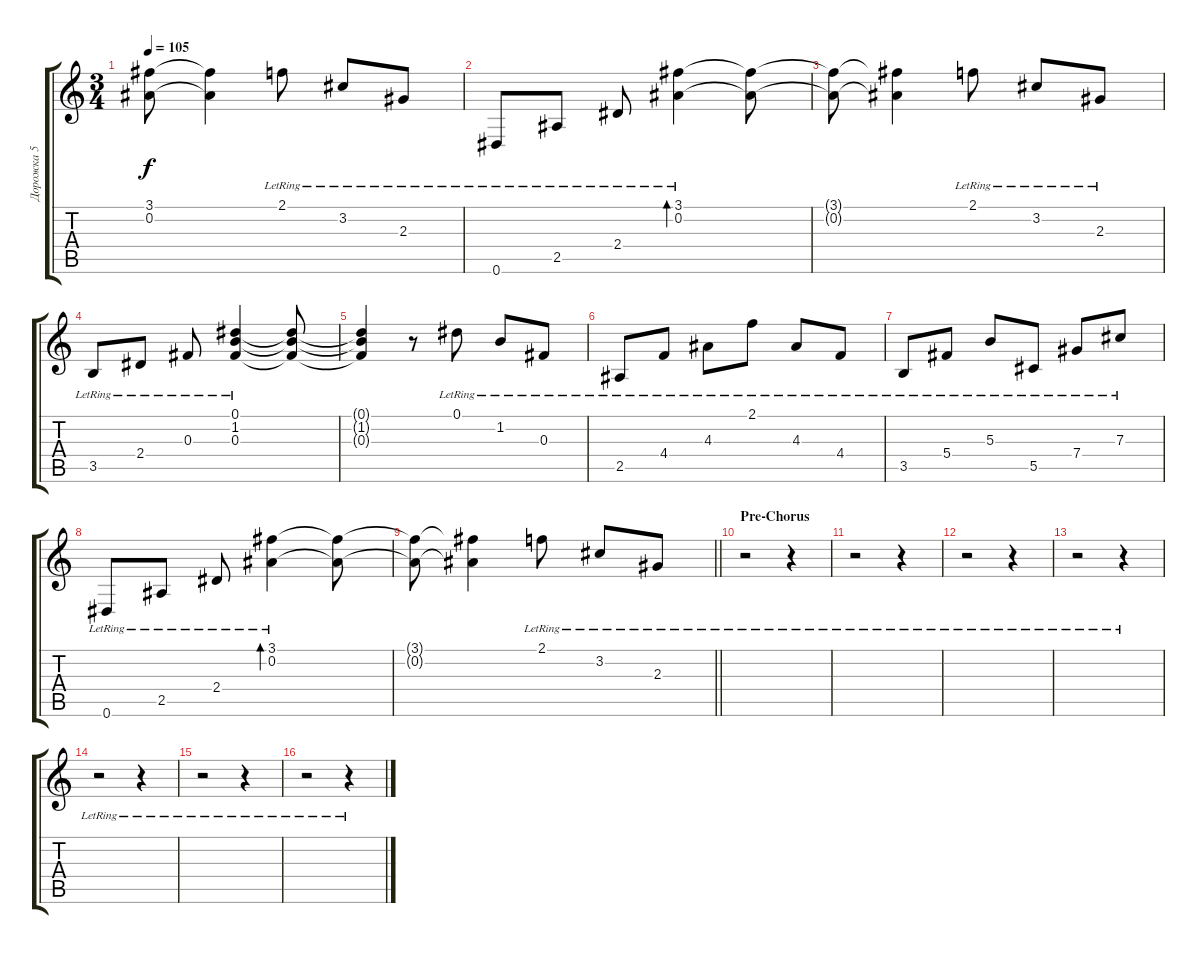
\track ("Дорожка 5" "Дорожка 5") {instrument electricguitarclean}
\staff {score tabs}
\tuning (Eb4 Bb3 Gb3 Db3 Ab2 Eb2) {hide}
\ts (3 4)
\tempo 105
\clef g2
\ks c
(3.1{t} 0.2{t}).8{dy f} (3.1{t} 0.2{t}).4 2.1{lr}.8 3.2{lr}.8 2.3{lr}.8 |
0.6{lr}.8 2.5{lr}.8 2.4{lr}.8 (3.1 0.2{lr}).4{bd 60} (3.1{t} 0.2{t}).8 |
(3.1{t} 0.2{t}).8 (3.1{t} 0.2{t}).4 2.1{lr}.8 3.2{lr}.8 2.3{lr}.8 |
3.5{lr}.8 2.4{lr}.8 0.3{lr}.8 (0.1 1.2 0.3{lr}).4 (0.1{t} 1.2{t} 0.3{t}).8 |
(0.1{t} 1.2{t} 0.3{t}).4 r.8 0.1{lr}.8 1.2{lr}.8 0.3{lr}.8 |
2.5{lr}.8 4.4{lr}.8 4.3{lr}.8 2.1{lr}.8 4.3{lr}.8 4.4{lr}.8 |
3.5{lr}.8 5.4{lr}.8 5.3{lr}.8 5.5{lr}.8 7.4{lr}.8 7.3{lr}.8 |
0.6{lr}.8 2.5{lr}.8 2.4{lr}.8 (3.1 0.2{lr}).4{bd 60} (3.1{t} 0.2{t}).8 |
\barLineRight lightlight
(3.1{t} 0.2{t}).8 (3.1{t} 0.2{t}).4 2.1{lr}.8 3.2{lr}.8 2.3{lr}.8 |
\section ("" "Pre-Chorus")
r.2 r.4 |
r.2 r.4 |
r.2 r.4 |
r.2 r.4 |
r.2 r.4 |
r.2 r.4 |
r.2 r.4
